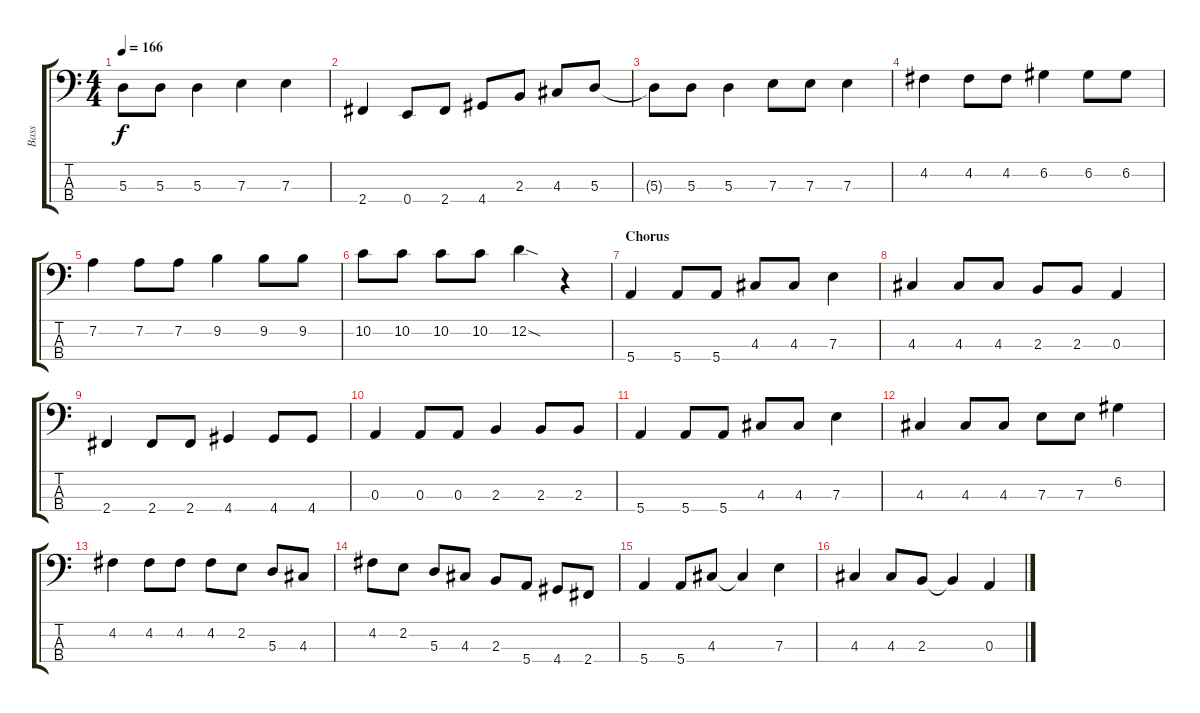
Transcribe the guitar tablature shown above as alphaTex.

\track ("Bass" "Bass") {instrument electricbassfinger}
\staff {score tabs}
\tuning (G2 D2 A1 E1) {hide}
\ts (4 4)
\tempo 166
\clef f4
\ks c
5.3{t}.8{dy f} 5.3.8 5.3.4 7.3.4 7.3.4 |
2.4.4 0.4.8 2.4.8 4.4.8 2.3.8 4.3.8 5.3.8 |
5.3{t}.8 5.3.8 5.3.4 7.3.8 7.3.8 7.3.4 |
4.2.4 4.2.8 4.2.8 6.2.4 6.2.8 6.2.8 |
7.2.4 7.2.8 7.2.8 9.2.4 9.2.8 9.2.8 |
10.2.8 10.2.8 10.2.8 10.2.8 12.2{sod}.4 r.4 |
\section ("" "Chorus")
5.4.4 5.4.8 5.4.8 4.3.8 4.3.8 7.3.4 |
4.3.4 4.3.8 4.3.8 2.3.8 2.3.8 0.3.4 |
2.4.4 2.4.8 2.4.8 4.4.4 4.4.8 4.4.8 |
0.3.4 0.3.8 0.3.8 2.3.4 2.3.8 2.3.8 |
5.4.4 5.4.8 5.4.8 4.3.8 4.3.8 7.3.4 |
4.3.4 4.3.8 4.3.8 7.3.8 7.3.8 6.2.4 |
4.2.4 4.2.8 4.2.8 4.2.8 2.2.8 5.3.8 4.3.8 |
4.2.8 2.2.8 5.3.8 4.3.8 2.3.8 5.4.8 4.4.8 2.4.8 |
5.4.4 5.4.8 4.3.8 4.3{t}.4 7.3.4 |
4.3.4 4.3.8 2.3.8 2.3{t}.4 0.3.4
